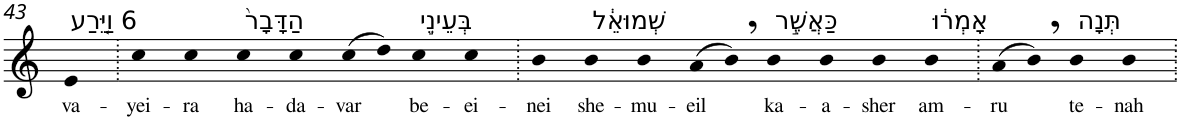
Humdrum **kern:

**kern	**text
*part1	*part1
*staff1	*staff1
*I"Piano	*
*I'Pno	*
!!LO:PB:g=z
*clefG2	*
*k[]	*
=43	=43
!LO:TX:a:t=6 וַיֵּ֤רַע	!
!	!LO:LY:b
4e	va-
=44.	=44.
!	!LO:LY:b
4cc	-yei-
!	!LO:LY:b
4cc	-ra
!LO:TX:a:t=הַדָּבָר֙	!
!	!LO:LY:b
4cc	ha-
!	!LO:LY:b
4cc	-da-
!	!LO:LY:b
(>8cc	-var
8dd)	.
!LO:TX:a:t=בְּעֵינֵ֣י	!
!	!LO:LY:b
4cc	be-
!	!LO:LY:b
4cc	-ei-
=45.	=45.
!	!LO:LY:b
4b	-nei
!LO:TX:a:t=שְׁמוּאֵ֔ל	!
!	!LO:LY:b
4b	she-
!	!LO:LY:b
4b	-mu-
!	!LO:LY:b
(>8a	-eil
8b,)	.
!LO:TX:a:t=כַּאֲשֶׁ֣ר	!
!	!LO:LY:b
4b	ka-
!	!LO:LY:b
4b	-a-
!	!LO:LY:b
4b	-sher
!LO:TX:a:t=אָמְר֔וּ	!
!	!LO:LY:b
4b	am-
=46.	=46.
!	!LO:LY:b
(>8a	-ru
8b,)	.
!LO:TX:a:t=תְּנָה	!
!	!LO:LY:b
4b	te-
!	!LO:LY:b
4b	-nah
=.	=.
*-	*-
